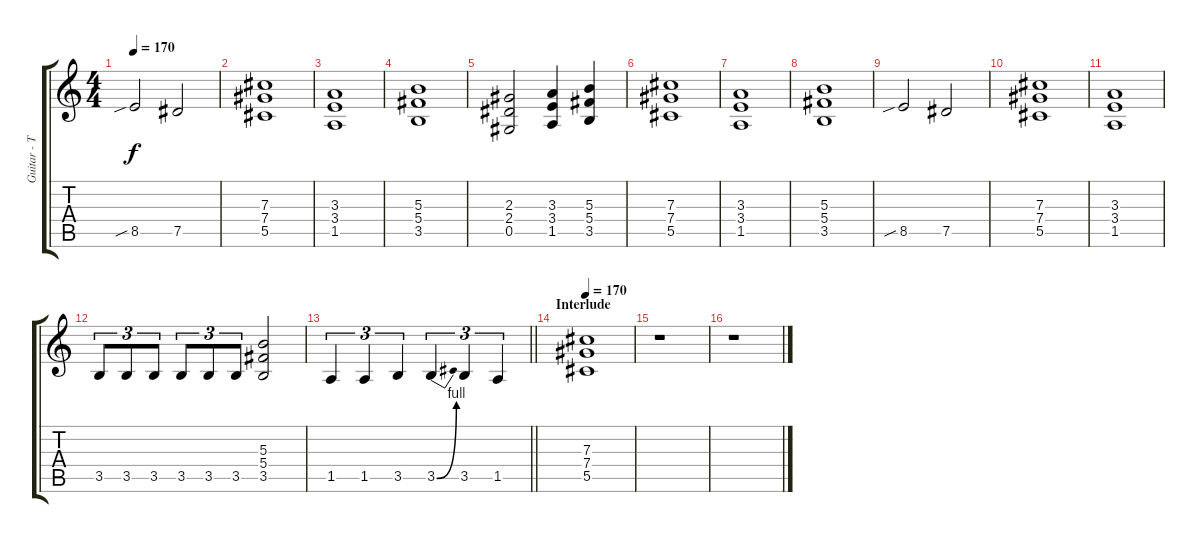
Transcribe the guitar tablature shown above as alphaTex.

\track ("Guitar - Thomas Youngblood" "Guitar - T") {instrument distortionguitar}
\staff {score tabs}
\tuning (Eb4 Bb3 Gb3 Db3 Ab2 Eb2) {hide}
\ts (4 4)
\tempo 170
\clef g2
\ks c
8.5{sib}.2{dy f} 7.5.2 |
(7.3 7.4 5.5).1 |
(3.3 3.4 1.5).1 |
(5.3 5.4 3.5).1 |
(2.3 2.4 0.5).2 (3.3 3.4 1.5).4 (5.3 5.4 3.5).4 |
(7.3 7.4 5.5).1 |
(3.3 3.4 1.5).1 |
(5.3 5.4 3.5).1 |
8.5{sib}.2 7.5.2 |
(7.3 7.4 5.5).1 |
(3.3 3.4 1.5).1 |
3.5.8{tu (3 2)} 3.5.8{tu (3 2)} 3.5.8{tu (3 2)} 3.5.8{tu (3 2)} 3.5.8{tu (3 2)} 3.5.8{tu (3 2)} (5.3 5.4 3.5).2 |
\barLineRight lightlight
1.5.4{tu (3 2)} 1.5.4{tu (3 2)} 3.5.4{tu (3 2)} 3.5{be (bend 0 0 60 4)}.4{tu (3 2)} 3.5.4{tu (3 2)} 1.5.4{tu (3 2)} |
\section ("" "Interlude")
\tempo 170
(7.3 7.4 5.5).1{volume 0} |
r.1 |
r.1
